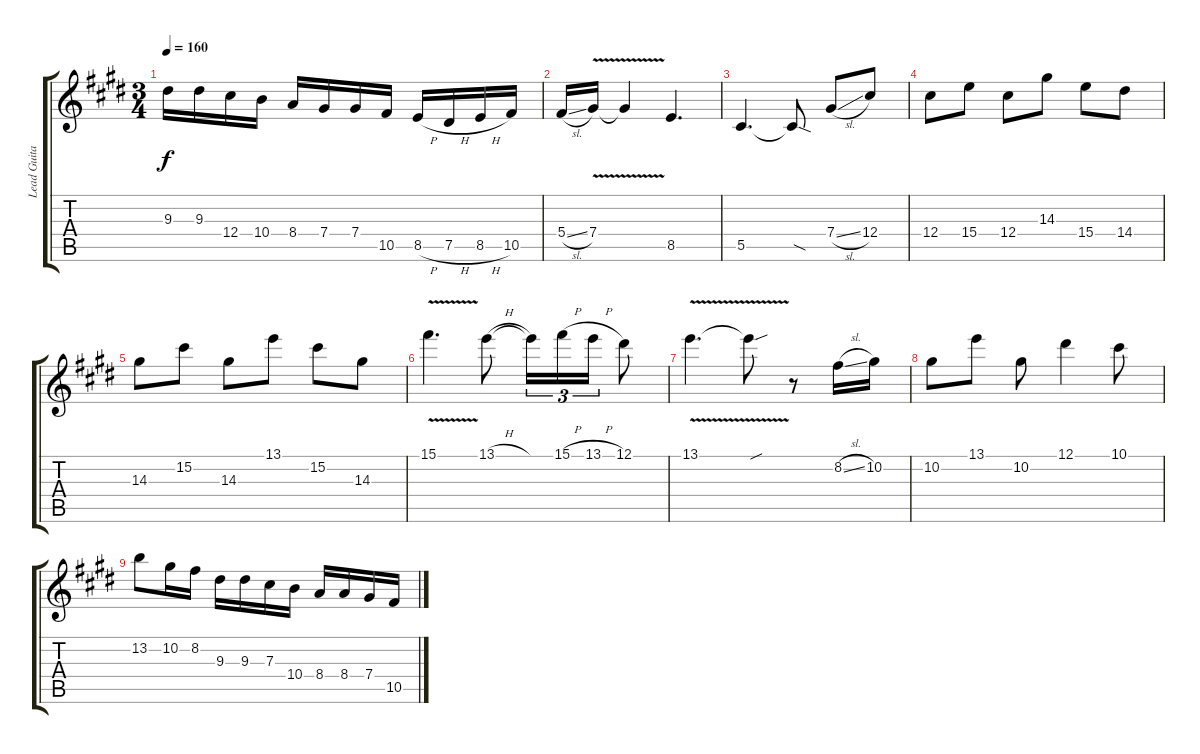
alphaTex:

\track ("Lead Guitar" "Lead Guita") {instrument distortionguitar}
\staff {score tabs}
\tuning (Eb4 Bb3 Gb3 Db3 Ab2 Db2) {hide}
\ts (3 4)
\tempo 160
\clef g2
\ks c#minor
9.3.16{dy f} 9.3.16 12.4.16 10.4.16 8.4.16 7.4.16 7.4.16 10.5.16 8.5{h}.16 7.5{h}.16 8.5{h}.16 10.5.16 |
5.4{sl}.16 7.4{v}.16 7.4{t}.4 8.5.4{d} |
5.5.4{d} 5.5{sod t}.8 7.4{sl}.8 12.4.8 |
12.4.8 15.4.8 12.4.8 14.3.8 15.4.8 14.4.8 |
14.3.8 15.2.8 14.3.8 13.1.8 15.2.8 14.3.8 |
15.1{v}.4{d} 13.1{h}.8 13.1{t}.16{tu (3 2)} 15.1{h}.16{tu (3 2)} 13.1{h}.16{tu (3 2)} 12.1.8 |
13.1{v}.4{d} 13.1{sou t}.8 r.8 8.2{sl}.16 10.2.16 |
10.2.8 13.1.8 10.2.8 12.1.4 10.1.8 |
13.2.8 10.2.16 8.2.16 9.3.16 9.3.16 7.3.16 10.4.16 8.4.16 8.4.16 7.4.16 10.5.16
